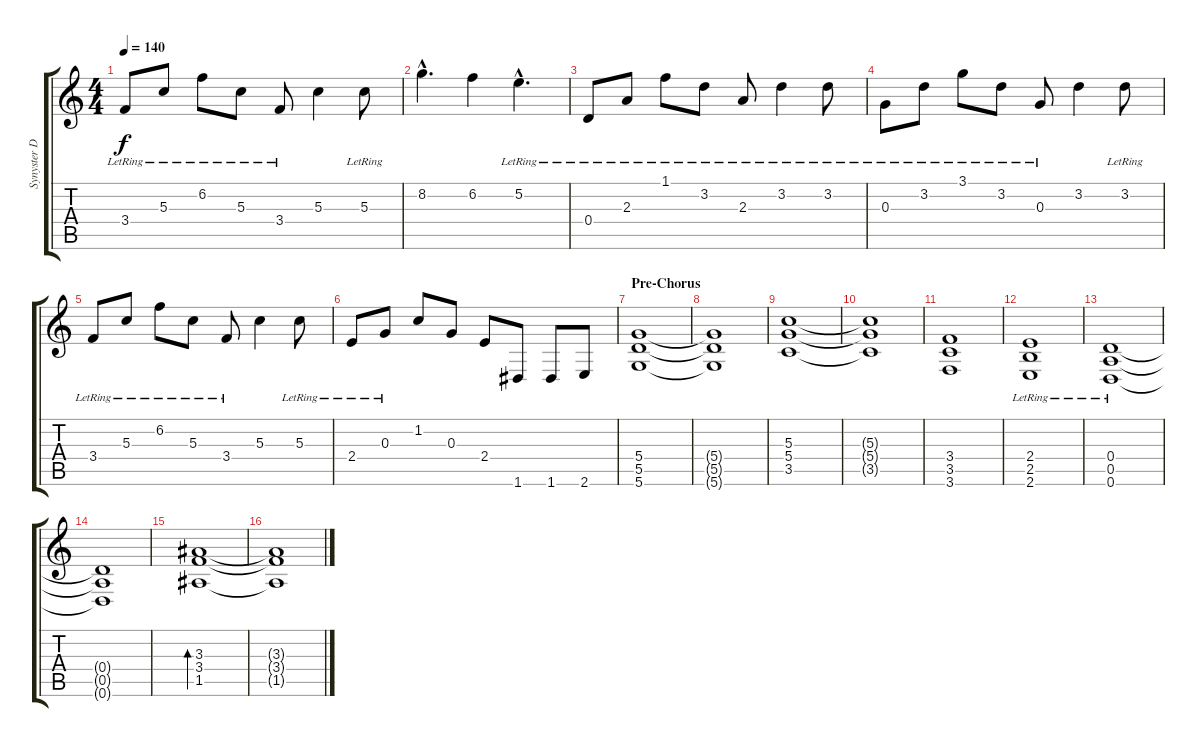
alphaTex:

\track ("Synyster Distortion" "Synyster D") {instrument overdrivenguitar}
\staff {score tabs}
\tuning (E4 B3 G3 D3 A2 D2) {hide}
\ts (4 4)
\tempo 140
\clef g2
\ks c
3.4{lr}.8{dy f} 5.3{lr}.8 6.2{lr}.8 5.3{lr}.8 3.4{lr}.8 5.3.4 5.3{lr}.8 |
8.2{hac}.4{d} 6.2.4 5.2{hac lr}.4{d} |
0.4{lr}.8 2.3{lr}.8 1.1{lr}.8 3.2{lr}.8 2.3{lr}.8 3.2{lr}.4 3.2{lr}.8 |
0.3{lr}.8 3.2{lr}.8 3.1{lr}.8 3.2{lr}.8 0.3{lr}.8 3.2.4 3.2{lr}.8 |
3.4{lr}.8 5.3{lr}.8 6.2{lr}.8 5.3{lr}.8 3.4{lr}.8 5.3.4 5.3{lr}.8 |
2.4{lr}.8 0.3{lr}.8 1.2.8 0.3.8 2.4.8 1.6.8 1.6.8 2.6.8 |
\section ("" "Pre-Chorus")
(5.4 5.5 5.6).1{volume 12} |
(5.4{t} 5.5{t} 5.6{t}).1 |
(5.3 5.4 3.5).1 |
(5.3{t} 5.4{t} 3.5{t}).1 |
(3.4 3.5 3.6).1 |
(2.4{lr} 2.5 2.6).1 |
(0.4{lr} 0.5 0.6).1 |
(0.4{t} 0.5{t} 0.6{t}).1 |
(3.3 3.4 1.5).1{bd 120} |
(3.3{t} 3.4{t} 1.5{t}).1
